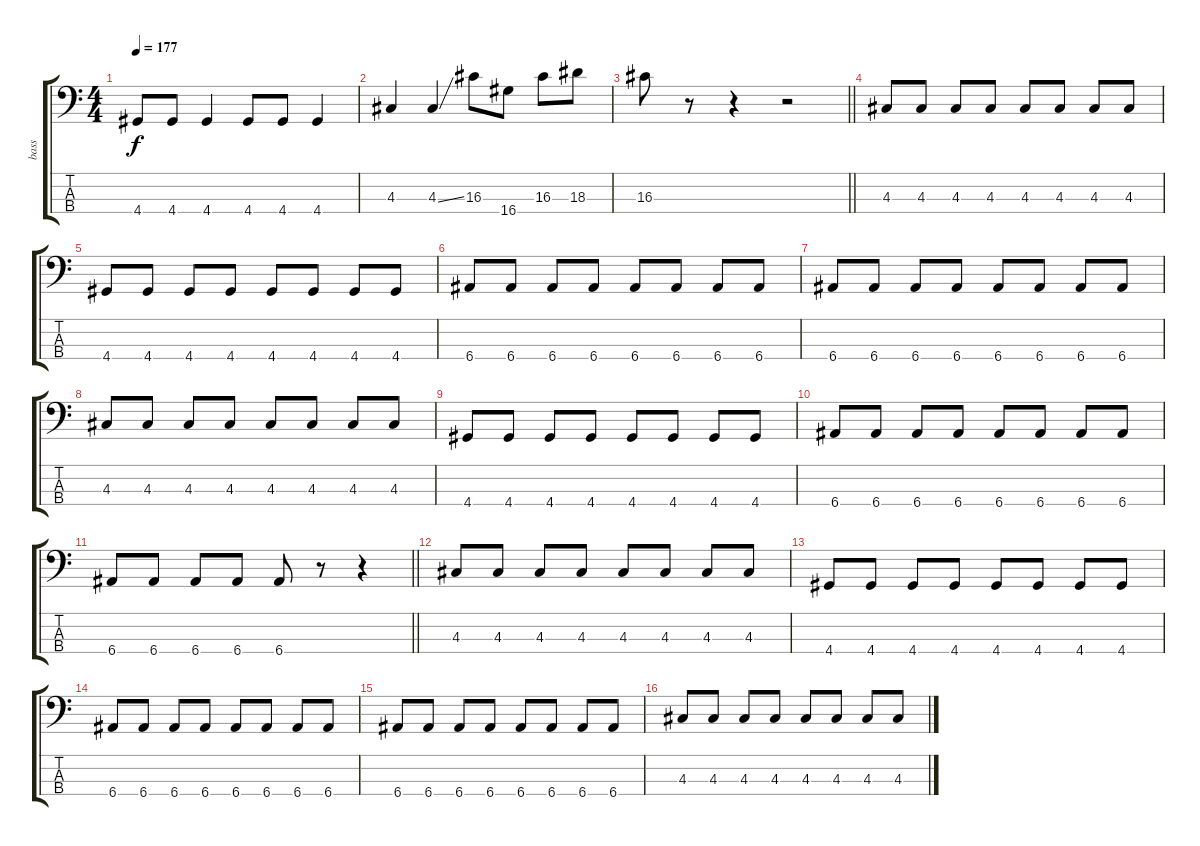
\track ("bass" "bass") {instrument electricbasspick}
\staff {score tabs}
\tuning (G2 D2 A1 E1) {hide}
\ts (4 4)
\tempo 177
\clef f4
\ks c
4.4{t}.8{dy f} 4.4.8 4.4.4 4.4.8 4.4.8 4.4.4 |
4.3.4 4.3{ss}.4 16.3.8 16.4.8 16.3.8 18.3.8 |
\barLineRight lightlight
16.3.8 r.8 r.4 r.2 |
\section ("" "")
4.3.8 4.3.8 4.3.8 4.3.8 4.3.8 4.3.8 4.3.8 4.3.8 |
4.4.8 4.4.8 4.4.8 4.4.8 4.4.8 4.4.8 4.4.8 4.4.8 |
6.4.8 6.4.8 6.4.8 6.4.8 6.4.8 6.4.8 6.4.8 6.4.8 |
6.4.8 6.4.8 6.4.8 6.4.8 6.4.8 6.4.8 6.4.8 6.4.8 |
4.3.8 4.3.8 4.3.8 4.3.8 4.3.8 4.3.8 4.3.8 4.3.8 |
4.4.8 4.4.8 4.4.8 4.4.8 4.4.8 4.4.8 4.4.8 4.4.8 |
6.4.8 6.4.8 6.4.8 6.4.8 6.4.8 6.4.8 6.4.8 6.4.8 |
\barLineRight lightlight
6.4.8 6.4.8 6.4.8 6.4.8 6.4.8 r.8 r.4 |
\section ("" "")
4.3.8 4.3.8 4.3.8 4.3.8 4.3.8 4.3.8 4.3.8 4.3.8 |
4.4.8 4.4.8 4.4.8 4.4.8 4.4.8 4.4.8 4.4.8 4.4.8 |
6.4.8 6.4.8 6.4.8 6.4.8 6.4.8 6.4.8 6.4.8 6.4.8 |
6.4.8 6.4.8 6.4.8 6.4.8 6.4.8 6.4.8 6.4.8 6.4.8 |
4.3.8 4.3.8 4.3.8 4.3.8 4.3.8 4.3.8 4.3.8 4.3.8
